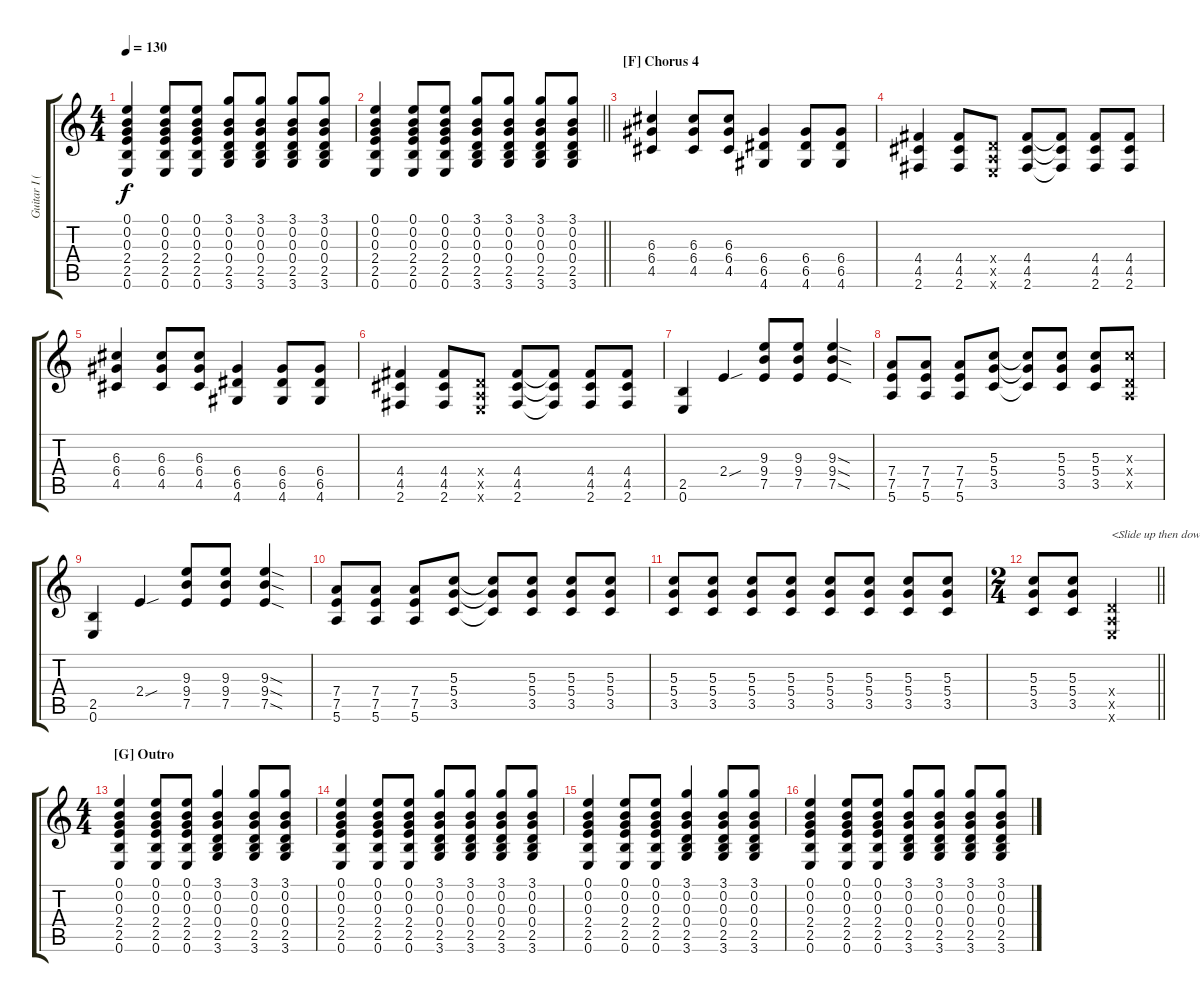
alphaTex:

\track ("Guitar I (Kurt Cobain)" "Guitar I (") {instrument electricguitarclean}
\staff {score tabs}
\tuning (E4 B3 G3 D3 A2 E2) {hide}
\ts (4 4)
\tempo 130
\clef g2
\ks c
(0.1 0.2 0.3 2.4 2.5 0.6).4{dy f} (0.1 0.2 0.3 2.4 2.5 0.6).8 (0.1 0.2 0.3 2.4 2.5 0.6).8 (3.1 0.2 0.3 0.4 2.5 3.6).8 (3.1 0.2 0.3 0.4 2.5 3.6).8 (3.1 0.2 0.3 0.4 2.5 3.6).8 (3.1 0.2 0.3 0.4 2.5 3.6).8 |
\barLineRight lightlight
(0.1 0.2 0.3 2.4 2.5 0.6).4 (0.1 0.2 0.3 2.4 2.5 0.6).8 (0.1 0.2 0.3 2.4 2.5 0.6).8 (3.1 0.2 0.3 0.4 2.5 3.6).8 (3.1 0.2 0.3 0.4 2.5 3.6).8 (3.1 0.2 0.3 0.4 2.5 3.6).8 (3.1 0.2 0.3 0.4 2.5 3.6).8 |
\section ("" "[F] Chorus 4")
(6.3 6.4 4.5).4 (6.3 6.4 4.5).8 (6.3 6.4 4.5).8 (6.4 6.5 4.6).4 (6.4 6.5 4.6).8 (6.4 6.5 4.6).8 |
(4.4 4.5 2.6).4 (4.4 4.5 2.6).8 (0.4{x} 0.5{x} 0.6{x}).8 (4.4 4.5 2.6).8 (4.4{t} 4.5{t} 2.6{t}).8 (4.4 4.5 2.6).8 (4.4 4.5 2.6).8 |
(6.3 6.4 4.5).4 (6.3 6.4 4.5).8 (6.3 6.4 4.5).8 (6.4 6.5 4.6).4 (6.4 6.5 4.6).8 (6.4 6.5 4.6).8 |
(4.4 4.5 2.6).4 (4.4 4.5 2.6).8 (0.4{x} 0.5{x} 0.6{x}).8 (4.4 4.5 2.6).8 (4.4{t} 4.5{t} 2.6{t}).8 (4.4 4.5 2.6).8 (4.4 4.5 2.6).8 |
(2.5 0.6).4 2.4{sou}.4 (9.3 9.4 7.5).8 (9.3 9.4 7.5).8 (9.3{sod} 9.4{sod} 7.5{sod}).4 |
(7.4 7.5 5.6).8 (7.4 7.5 5.6).8 (7.4 7.5 5.6).8 (5.3 5.4 3.5).8 (5.3{t} 5.4{t} 3.5{t}).8 (5.3 5.4 3.5).8 (5.3 5.4 3.5).8 (5.3{x} 0.4{x} 0.5{x}).8 |
(2.5 0.6).4 2.4{sou}.4 (9.3 9.4 7.5).8 (9.3 9.4 7.5).8 (9.3{sod} 9.4{sod} 7.5{sod}).4 |
(7.4 7.5 5.6).8{volume 9} (7.4 7.5 5.6).8{volume 16} (7.4 7.5 5.6).8 (5.3 5.4 3.5).8 (5.3{t} 5.4{t} 3.5{t}).8 (5.3 5.4 3.5).8 (5.3 5.4 3.5).8 (5.3 5.4 3.5).8 |
(5.3 5.4 3.5).8 (5.3 5.4 3.5).8 (5.3 5.4 3.5).8 (5.3 5.4 3.5).8 (5.3 5.4 3.5).8 (5.3 5.4 3.5).8 (5.3 5.4 3.5).8 (5.3 5.4 3.5).8 |
\ts (2 4)
\barLineRight lightlight
(5.3 5.4 3.5).8 (5.3 5.4 3.5).8 (0.4{x} 0.5{x} 0.6{x}).4{txt "<Slide up then down>"} |
\ts (4 4)
\section ("" "[G] Outro")
(0.1 0.2 0.3 2.4 2.5 0.6).4{volume 12} (0.1 0.2 0.3 2.4 2.5 0.6).8 (0.1 0.2 0.3 2.4 2.5 0.6).8 (3.1 0.2 0.3 0.4 2.5 3.6).4 (3.1 0.2 0.3 0.4 2.5 3.6).8 (3.1 0.2 0.3 0.4 2.5 3.6).8 |
(0.1 0.2 0.3 2.4 2.5 0.6).4 (0.1 0.2 0.3 2.4 2.5 0.6).8 (0.1 0.2 0.3 2.4 2.5 0.6).8 (3.1 0.2 0.3 0.4 2.5 3.6).8 (3.1 0.2 0.3 0.4 2.5 3.6).8 (3.1 0.2 0.3 0.4 2.5 3.6).8 (3.1 0.2 0.3 0.4 2.5 3.6).8 |
(0.1 0.2 0.3 2.4 2.5 0.6).4 (0.1 0.2 0.3 2.4 2.5 0.6).8 (0.1 0.2 0.3 2.4 2.5 0.6).8 (3.1 0.2 0.3 0.4 2.5 3.6).4 (3.1 0.2 0.3 0.4 2.5 3.6).8 (3.1 0.2 0.3 0.4 2.5 3.6).8 |
(0.1 0.2 0.3 2.4 2.5 0.6).4 (0.1 0.2 0.3 2.4 2.5 0.6).8 (0.1 0.2 0.3 2.4 2.5 0.6).8 (3.1 0.2 0.3 0.4 2.5 3.6).8 (3.1 0.2 0.3 0.4 2.5 3.6).8 (3.1 0.2 0.3 0.4 2.5 3.6).8 (3.1 0.2 0.3 0.4 2.5 3.6).8
